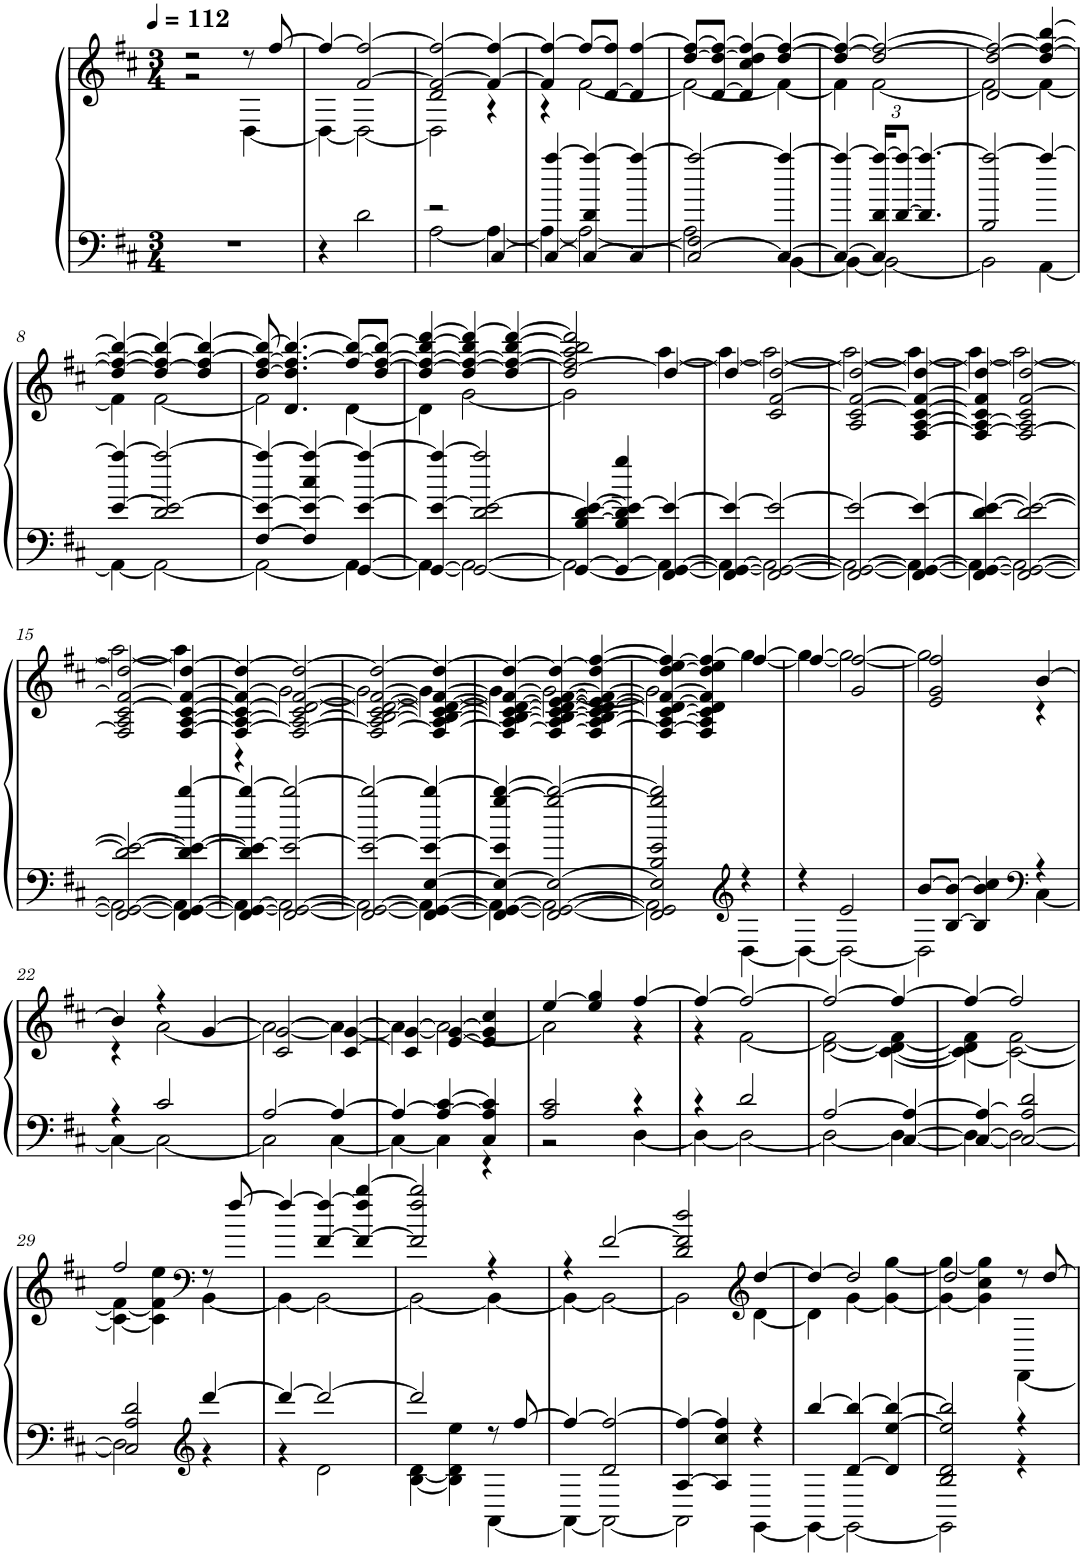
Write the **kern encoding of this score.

**kern	**kern
*part1	*part1
*staff2	*staff1
*I"Piano	*
*I'Pia.	*
*clefF4	*clefG2
*k[f#c#]	*k[f#c#]
*M3/4	*M3/4
*MM112	*MM112
=1	=1
*	*^
2.r	2r	2r
.	8r	[4D\
.	[8ff#/	.
=2	=2	=2
4r	4ff#/_	4D\_
2d\	[2f#/ 2ff#/_	2D\_
=3	=3	=3
*^	*	*
2r	[2A\	2d/ 2f#/_ 2ff#/_	2D\]
[4C#/	4A\_	4f#/_ 4ff#/_	4r
=4	=4	=4	=4
4C#/_ [4aa/	4A\_	4f#/] 4ff#/_	4r
4C#/_ 4d/ 4aa/_	2A\_	8ff#/L_	[2f#\
.	.	[8d/ 8ff#/]J	.
4C#/_ 4aa/_	.	4d/] [4ff#/	.
=5	=5	=5	=5
2C#/_ 2F#/ 2aa/_	2A\]	[8dd/ 8ff#/_L	2f#\_
.	.	[8d/ 8dd/_ 8ff#/_J	.
.	.	4d/] 4cc#/ 4dd/] 4ff#/_	.
4C#/_ 4aa/_	[4BB\	[4dd/ 4ff#/_	4f#\_
=6	=6	=6	=6
4C#/_ 4aa/_	4BB\_	4dd/_ 4ff#/_	4f#\]
*Xbrackettup	*	*	*
24C#/] 24d/ 24aa/_KL	2BB\_	2dd/_ 2ff#/_	[2f#\
[12d/ 12aa/_J	.	.	.
4.d/] 4.aa/_	.	.	.
=7	=7	=7	=7
2B/ 2aa/_	2BB\]	2d/ 2dd/_ 2ff#/_	2f#\_
4aa/_	[4AA\	4dd/_ 4ff#/_ [4bb/	4f#\_
!!LO:LB:g=z	!!
=8	=8	=8	=8
[4e/ 4aa/_	4AA\_	4dd/_ 4ff#/_ 4bb/_	4f#\]
2d/ 2e/_ 2aa/_	2AA\_	4dd/_ 4ff#/] 4bb/_	[2f#\
.	.	4dd/] [4ff#/ 4bb/_	.
=9	=9	=9	=9
[4F#/ 4e/_ 4aa/_	2AA\_	[8dd/ 8ff#/_ 8bb/_	2f#\]
.	.	4.d/ 4.dd/] 4.ff#/_ 4.bb/_	.
4F#/] 4e/_ 4cc#/ 4aa/_	.	.	.
[4GG/ 4e/_ 4aa/_	4AA\_	8ff#/_ 8bb/_L	[4d\
.	.	[8dd/ 8ff#/_ 8bb/_J	.
=10	=10	=10	=10
4GG/_ 4e/_ 4aa/_	4AA\_	4dd/_ 4ff#/_ 4bb/_ [4ddd/	4d\]
2GG/_ 2d/ 2e/_ 2aa/]	2AA\_	4dd/_ 4ff#/_ 4bb/] 4ddd/_	[2g\
.	.	4dd/_ 4ff#/_ [4bb/ 4ddd/_	.
=11	=11	=11	=11
4GG/_ [4B/ [4d/ 4e/_	2AA\_	2dd/_ 2ff#/] 2aa/ 2bb/] 2ddd/]	2g\]
4GG/_ 4B/] 4d/] 4e/_ 4gg/	.	.	.
[4FF#/ 4GG/_ 4e/_	4AA\_	4dd/_	[4aa\
=12	=12	=12	=12
4FF#/_ 4GG/_ 4e/_	4AA\_	4dd/_	4aa\_
2FF#/_ 2GG/_ 2e/_	2AA\_	2c#/ [2f#/ 2dd/_	2aa\_
=13	=13	=13	=13
2FF#/_ 2GG/_ 2e/_	2AA\_	2A/ [2c#/ 2f#/_ 2dd/_	2aa\_
4FF#/_ 4GG/_ 4e/_	4AA\_	[4F#/ [4A/ 4c#/_ 4f#/_ 4dd/_	4aa\_
=14	=14	=14	=14
4FF#/_ 4GG/_ [4d/ 4e/_	4AA\_	4F#/_ 4A/_ 4c#/] 4f#/] 4dd/_	4aa\_
2FF#/_ 2GG/_ 2d/_ 2e/_	2AA\_	2F#/_ 2A/] 2c#/ [2f#/ 2dd/_	2aa\_
!!LO:LB:g=z	!!
=15	=15	=15	=15
2FF#/_ 2GG/_ 2d/_ 2e/_	2AA\_	2F#/] 2A/ [2c#/ 2f#/_ 2dd/_	2aa\_
4FF#/_ 4GG/_ 4d/_ 4e/_ [4bb/	4AA\_	[4F#/ [4A/ 4c#/_ 4f#/_ 4dd/_	4aa\]
=16	=16	=16	=16
4FF#/_ 4GG/_ 4d/] 4e/_ 4bb/_	4AA\_	4F#/_ 4A/_ 4c#/_ 4f#/_ 4dd/_	4r
2FF#/_ 2GG/_ 2e/_ 2bb/_	2AA\_	2F#/_ 2A/_ 2c#/_ 2d/ 2f#/_ 2dd/_	[2g\
=17	=17	=17	=17
2FF#/_ 2GG/_ 2e/_ 2bb/_	2AA\_	2F#/_ 2A/_ [2B/ 2c#/_ [2d/ 2f#/_ 2dd/_	2g\_
4FF#/_ 4GG/_ [4E/ 4e/_ 4bb/_	4AA\_	4F#/_ 4A/_ 4B/_ 4c#/_ 4d/_ 4f#/_ 4dd/_	4g\_
=18	=18	=18	=18
4FF#/_ 4GG/_ 4E/_ 4e/] [4gg/ 4bb/_	4AA\_	4F#/_ 4A/_ 4B/_ 4c#/_ 4d/_ 4f#/_ 4dd/_	4g\]
2FF#/_ 2GG/_ 2E/_ 2gg/_ 2bb/_	2AA\_	4F#/_ 4A/_ 4B/_ 4c#/_ 4d/_ [4e/ 4f#/_ 4dd/_	[2g\
.	.	4F#/_ 4A/_ 4B/] 4c#/_ 4d/_ 4e/] 4f#/_ 4dd/_ [4ff#/	.
=19	=19	=19	=19
2FF#/] 2GG/] 2E/] 2B/ 2e/ 2gg/] 2bb/]	2AA\]	4F#/_ 4A/_ 4c#/_ 4d/_ 4f#/_ 4dd/_ [4ee/ 4ff#/]	2g\]
.	.	4F#/] 4A/] 4c#/] 4d/] 4f#/] 4dd/] 4ee/] [4ff#/	.
*clefG2	*	*	*
4r	[4D\	4ff#/_	[4gg\
=20	=20	=20	=20
4r	4D\_	4ff#/_	4gg\_
2e/	2D\_	2g/ 2ff#/_	2gg\_
=21	=21	=21	=21
[8b/L	2D\]	2e/ 2g/ 2ff#/]	2gg\]
[8B/ 8b/_J	.	.	.
4B/] 4b/] 4cc#/	.	.	.
*clefF4	*	*	*
4r	[4C#\	[4b/	4r
!!LO:LB:g=z	!!
=22	=22	=22	=22
4r	4C#\_	4b/]	4r
2c#/	2C#\_	4r	[2a\
.	.	[4g/	.
=23	=23	=23	=23
[2A/	2C#\]	2c#/ 2g/_	2a\_
4A/_	[4C#\	[4c#/ 4g/_	4a\_
=24	=24	=24	=24
4A/_	4C#\_	4c#/] 4g/_	4a\_
4A/_ [4c#/	4C#\]	[4e/ 4g/_	2a\_
4C#/ 4A/] 4c#/]	4r	4e/] 4g/] 4cc#/	.
=25	=25	=25	=25
2A/ 2c#/	2r	[4ee/	2a\]
.	.	4ee/] 4gg/	.
4r	[4D\	[4ff#/	4r
=26	=26	=26	=26
4r	4D\_	4ff#/_	4r
2d/	2D\_	2ff#/_	[2f#\
=27	=27	=27	=27
[2A/	2D\_	2ff#/_	[2d\ 2f#\_
[4C#/ 4A/_	4D\_	4ff#/_	[4c#\ 4d\_ 4f#\_
=28	=28	=28	=28
4C#/_ 4A/_	4D\_	4ff#/_	4c#\_ 4d\] 4f#\]
2C#/_ 2A/] 2d/	2D\_	2ff#/]	2c#\_ [2f#\
!!LO:LB:g=z	!!
=29	=29	=29	=29
2C#/] 2A/ 2d/	2D\]	2ff#/	4c#\_ 4f#\_
.	.	.	4c#\] 4f#\] 4ee\
*clefG2	*	*clefF4	*
[4ddd/	4r	8r	[4BB\
.	.	[8ff#/	.
=30	=30	=30	=30
4ddd/_	4r	4ff#/_	4BB\_
2ddd/_	2d\	[4f#/ 4ff#/_	2BB\_
.	.	4f#/_ 4ff#/] [4bb/	.
=31	=31	=31	=31
2ddd/]	[4B\ [4d\	2f#/] 2ff#/ 2bb/]	2BB\_
.	4B\] 4d\] 4ee\	.	.
8r	[4AA\	4r	4BB\_
[8ff#/	.	.	.
=32	=32	=32	=32
4ff#/_	4AA\_	4r	4BB\_
2d/ 2ff#/_	2AA\_	[2f#/	2BB\_
=33	=33	=33	=33
[4A/ 4ff#/_	2AA\]	2d/ 2f#/] 2dd/	2BB\]
4A/] 4cc#/ 4ff#/]	.	.	.
*	*	*clefG2	*
4r	[4GG\	[4dd/	[4d\
=34	=34	=34	=34
[4bb/	4GG\_	4dd/_	4d\]
[4d/ 4bb/_	2GG\_	2dd/]	[4g\
4d/] [4ee/ 4bb/_	.	.	4g\_ [4gg\
=35	=35	=35	=35
2B/ 2d/ 2ee/] 2bb/]	2GG\]	2dd/	4g\_ 4gg\_
.	.	.	4g\] 4cc#\ 4gg\]
4r	4r	8r	[4FF#\
.	.	[8dd/	.
*v	*v	*	*
*	*v	*v
=	=
*-	*-
